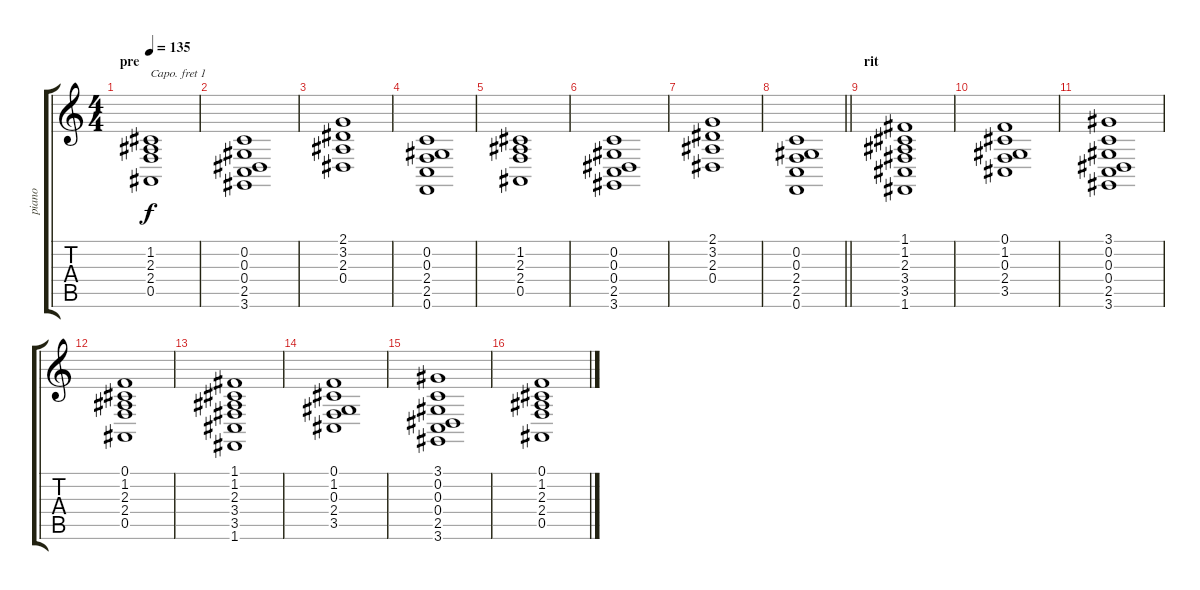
\track ("piano" "piano") {instrument drawbarorgan}
\staff {score tabs}
\capo 1
\tuning (E4 B3 G3 D3 A2 E2) {hide}
\ts (4 4)
\section ("" "pre")
\tempo 135
\clef g2
\ks c
(1.2 2.3 2.4 0.5).1{dy f} |
(0.2 0.3 0.4 2.5 3.6).1 |
(2.1 3.2 2.3 0.4).1 |
(0.2 0.3 2.4 2.5 0.6).1 |
(1.2 2.3 2.4 0.5).1 |
(0.2 0.3 0.4 2.5 3.6).1 |
(2.1 3.2 2.3 0.4).1 |
\barLineRight lightlight
(0.2 0.3 2.4 2.5 0.6).1 |
\section ("" "rit")
(1.1 1.2 2.3 3.4 3.5 1.6).1 |
(0.1 1.2 0.3 2.4 3.5).1 |
(3.1 0.2 0.3 0.4 2.5 3.6).1 |
(0.1 1.2 2.3 2.4 0.5).1 |
(1.1 1.2 2.3 3.4 3.5 1.6).1 |
(0.1 1.2 0.3 2.4 3.5).1 |
(3.1 0.2 0.3 0.4 2.5 3.6).1 |
(0.1 1.2 2.3 2.4 0.5).1
